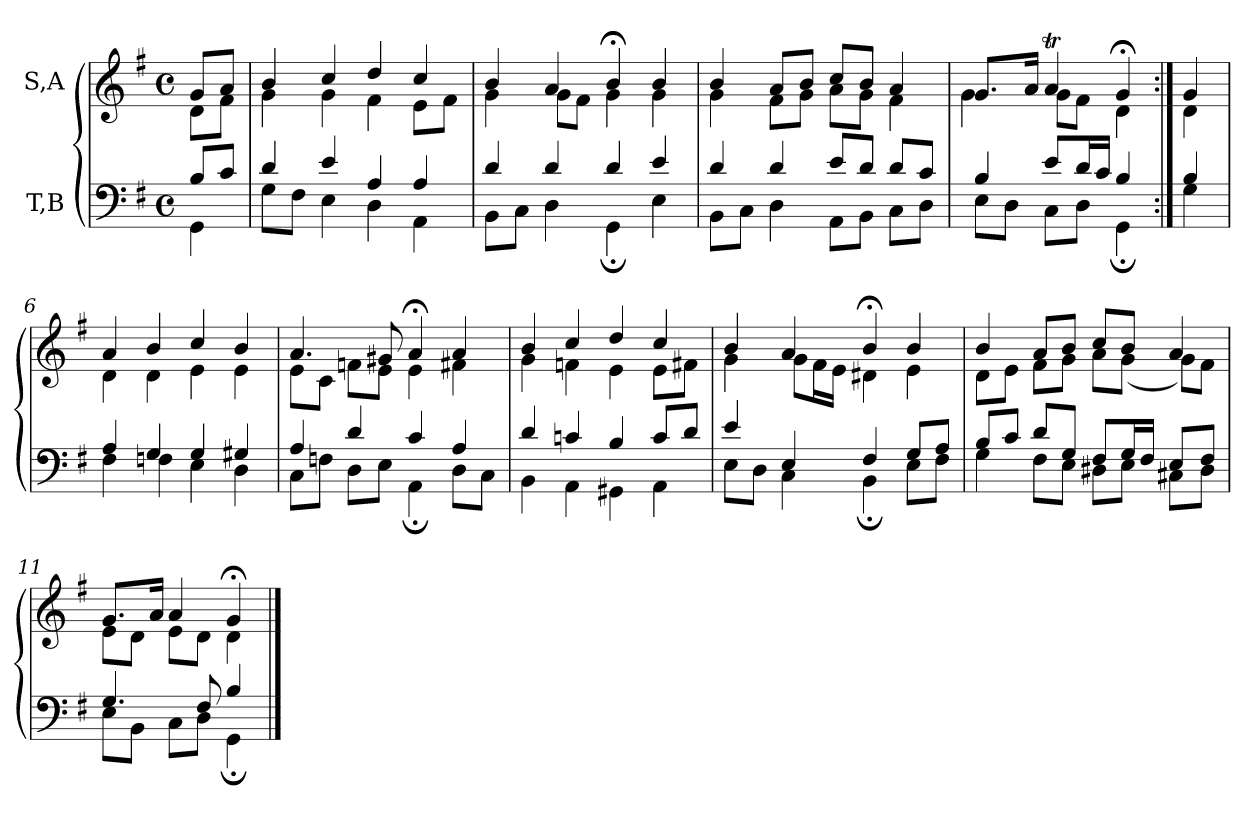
**kern	**kern
*part2	*part1
*staff2	*staff1
*I"T,B	*I"S,A
*clefF4	*clefG2
*k[f#]	*k[f#]
*M4/4	*M4/4
*met(c)	*met(c)
=	=
*^	*^
8BL	4GG	8gL	8dL
8cJ	.	8aJ	8f#J
=1	=1	=1	=1
4d	8GL	4b	4g
.	8F#J	.	.
4e	4E	4cc	4g
4A	4D	4dd	4f#
4A	4AA	4cc	8eL
.	.	.	8f#J
=2	=2	=2	=2
4d	8BBL	4b	4g
.	8CJ	.	.
4d	4D	4a	8gL
.	.	.	8f#J
4d	4GG;	4b;<	4g
4e	4E	4b	4g
=3	=3	=3	=3
4d	8BBL	4b	4g
.	8CJ	.	.
4d	4D	8aL	8f#L
.	.	8bJ	8gJ
8eL	8AAL	8ccL	8aL
8dJ	8BBJ	8bJ	8gJ
8dL	8CL	4a	4f#
8cJ	8DJ	.	.
=1664	=1664	=1664	=1664
4B	8EL	8.gL	4g
.	8DJ	.	.
.	.	16aJk	.
8eL	8CL	4aT	8gL
16dL	8DJ	.	8f#J
16cJJ	.	.	.
4B	4GG;	4g;<	4d
=1665:|!	=1665:|!	=1665:|!	=1665:|!
4B	4G	4g	4d
=6	=6	=6	=6
4A	4F#	4a	4d
4G	4Fn	4b	4d
4G	4E	4cc	4e
4G#X	4D	4b	4e
=7	=7	=7	=7
4A	8CL	4.a	8eL
.	8FnJ	.	8cJ
4d	8DL	.	8fnL
.	8EJ	8g#X	8eJ
4c	4AA;	4a;<	4e
4A	8DL	4a	4f#X
.	8CJ	.	.
=8	=8	=8	=8
4d	4BB	4b	4g
4cn	4AA	4cc	4fn
4B	4GG#X	4dd	4e
8cL	4AA	4cc	8eL
8dJ	.	.	8f#XJ
=9	=9	=9	=9
4e	8EL	4b	4g
.	8DJ	.	.
4E	4C	4a	8gL
.	.	.	16f#L
.	.	.	16eJJ
4F#	4BB;	4b;<	4d#X
8GL	8EL	4b	4e
8AJ	8F#J	.	.
=10	=10	=10	=10
8BL	4G	4b	8dL
8cJ	.	.	8eJ
8dL	8F#L	8aL	8f#L
8GJ	8EJ	8bJ	8gJ
8F#L	8D#XL	8ccL	8aL
16GL	8EJ	8bJ	(<8gJ
16F#JJ	.	.	.
8EL	8C#XL	4a	8gL)
8F#J	8D#J	.	8f#J
=11	=11	=11	=11
4.G	8EL	8.gL	8eL
.	8BBJ	.	8dJ
.	.	16aJk	.
.	8CL	4a	8eL
8F#	8DJ	.	8dJ
4B	4GG;	4g;<	4d
*v	*v	*	*
*	*v	*v
==	==
*-	*-
